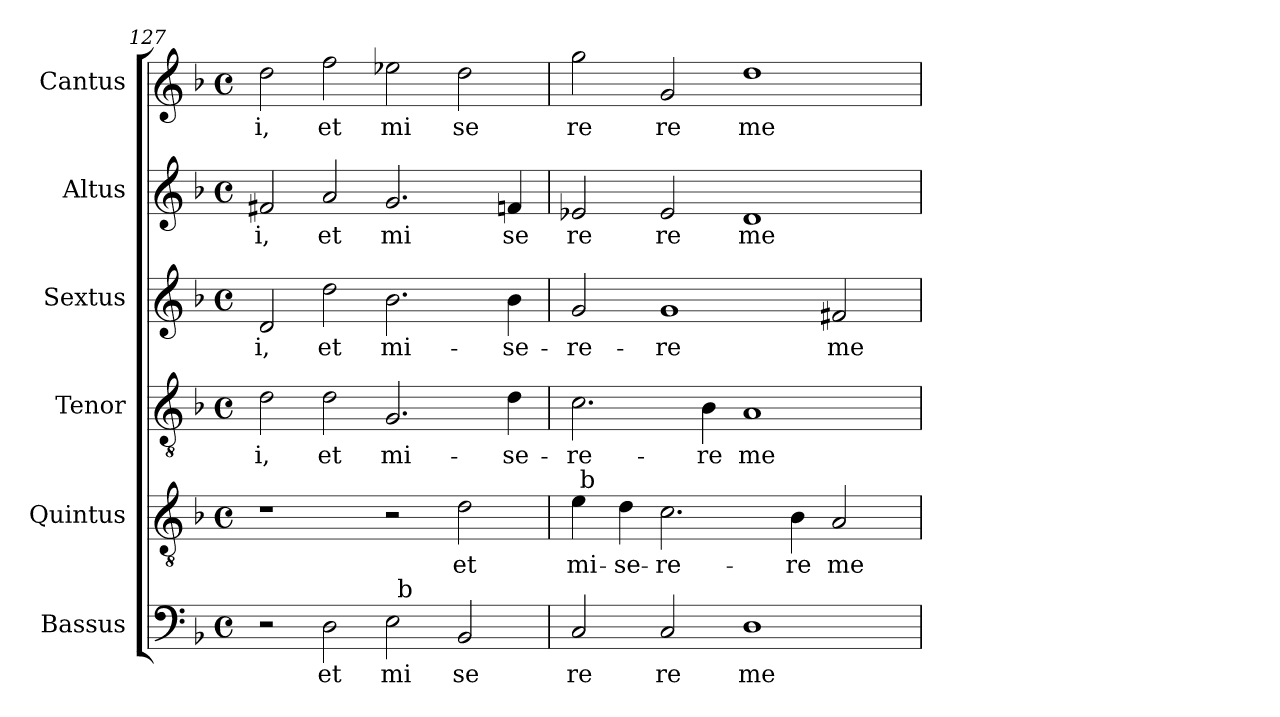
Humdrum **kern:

**kern	**text	**kern	**text	**kern	**text	**kern	**text	**kern	**text	**kern	**text
*part6	*part6	*part5	*part5	*part4	*part4	*part3	*part3	*part2	*part2	*part1	*part1
*staff6	*staff6	*staff5	*staff5	*staff4	*staff4	*staff3	*staff3	*staff2	*staff2	*staff1	*staff1
*I"Bassus	*	*I"Quintus	*	*I"Tenor	*	*I"Sextus	*	*I"Altus	*	*I"Cantus	*
*clefF4	*	*clefGv2	*	*clefGv2	*	*clefG2	*	*clefG2	*	*clefG2	*
*k[b-]	*	*k[b-]	*	*k[b-]	*	*k[b-]	*	*k[b-]	*	*k[b-]	*
*F:	*	*F:	*	*F:	*	*F:	*	*F:	*	*F:	*
*M4/4	*	*M4/4	*	*M4/4	*	*M4/4	*	*M4/4	*	*M4/4	*
*met(c)	*	*met(c)	*	*met(c)	*	*met(c)	*	*met(c)	*	*met(c)	*
=127	=127	=127	=127	=127	=127	=127	=127	=127	=127	=127	=127
!	!	!	!	!	!LO:LY:b:cj	!	!LO:LY:b:cj	!	!LO:LY:b:cj	!	!LO:LY:b:cj
*^	*	*	*	*	*	*	*	*	*	*	*
2r	1ryy	.	1r	.	2d\	-i,	2d/	-i,	2f#X/	i,	2dd\	i,
!	!	!LO:LY:b:cj	!	!	!	!LO:LY:b:cj	!	!LO:LY:b:cj	!	!LO:LY:b:cj	!	!LO:LY:b:cj
2D\	.	et	.	.	2d\	et	2dd\	et	2a/	et	2ff\	et
!	!	!LO:LY:b:cj	!	!	!	!LO:LY:b:cj	!	!LO:LY:b:cj	!	!LO:LY:b:cj	!	!LO:LY:b:cj
2E\	32ryy	mi	2r	.	2.G/	mi-	2.b-\	mi-	2.g/	mi	2ee-X\	mi
!	!LO:TX:a:t=b	!	!	!	!	!	!	!	!	!	!	!
.	2ryy	.	.	.	.	.	.	.	.	.	.	.
!	!	!LO:LY:b:cj	!	!LO:LY:b:cj	!	!	!	!	!	!	!	!LO:LY:b:cj
2BB-/	.	se	2d\	et	.	.	.	.	.	.	2dd\	se
.	4...ryy	.	.	.	.	.	.	.	.	.	.	.
!	!	!	!	!	!	!LO:LY:b:cj	!	!LO:LY:b:cj	!	!LO:LY:b:cj	!	!
.	.	.	.	.	4d\	-se-	4b-\	-se-	4fn/	se	.	.
=128	=128	=128	=128	=128	=128	=128	=128	=128	=128	=128	=128	=128
!	!	!LO:LY:b:cj	!	!LO:LY:b:cj	!	!LO:LY:b:cj	!	!LO:LY:b:cj	!	!LO:LY:b:cj	!	!LO:LY:b:cj
*v	*v	*	*^	*	*	*	*	*	*	*	*	*
2C/	re	4e\	64ryy	mi-	2.c\	-re-	2g/	-re-	2e-X/	re	2gg\	re
!	!	!	!LO:TX:a:t=b	!	!	!	!	!	!	!	!	!
.	.	.	1ryy	.	.	.	.	.	.	.	.	.
!	!	!	!	!LO:LY:b:cj	!	!	!	!	!	!	!	!
.	.	4d\	.	-se-	.	.	.	.	.	.	.	.
!	!LO:LY:b:cj	!	!	!LO:LY:b:cj	!	!	!	!LO:LY:b:cj	!	!LO:LY:b:cj	!	!LO:LY:b:cj
2C/	re	2.c\	.	-re-	.	.	1g	-re	2e-/	re	2g/	re
!	!	!	!	!	!	!LO:LY:b:cj	!	!	!	!	!	!
.	.	.	.	.	4B-\	-re	.	.	.	.	.	.
!	!LO:LY:b:cj	!	!	!	!	!LO:LY:b:cj	!	!	!	!LO:LY:b:cj	!	!LO:LY:b:cj
1D	me	.	.	.	1A	me-	.	.	1d	me	1dd	me
.	.	.	2ryy	.	.	.	.	.	.	.	.	.
!	!	!	!	!LO:LY:b:cj	!	!	!	!	!	!	!	!
.	.	4B-\	.	-re	.	.	.	.	.	.	.	.
!	!	!	!	!LO:LY:b:cj	!	!	!	!LO:LY:b:cj	!	!	!	!
.	.	2A/	.	me-	.	.	2f#X/	me-	.	.	.	.
.	.	.	4ryy	.	.	.	.	.	.	.	.	.
.	.	.	8...ryy	.	.	.	.	.	.	.	.	.
*	*	*v	*v	*	*	*	*	*	*	*	*	*
=	=	=	=	=	=	=	=	=	=	=	=
*-	*-	*-	*-	*-	*-	*-	*-	*-	*-	*-	*-
